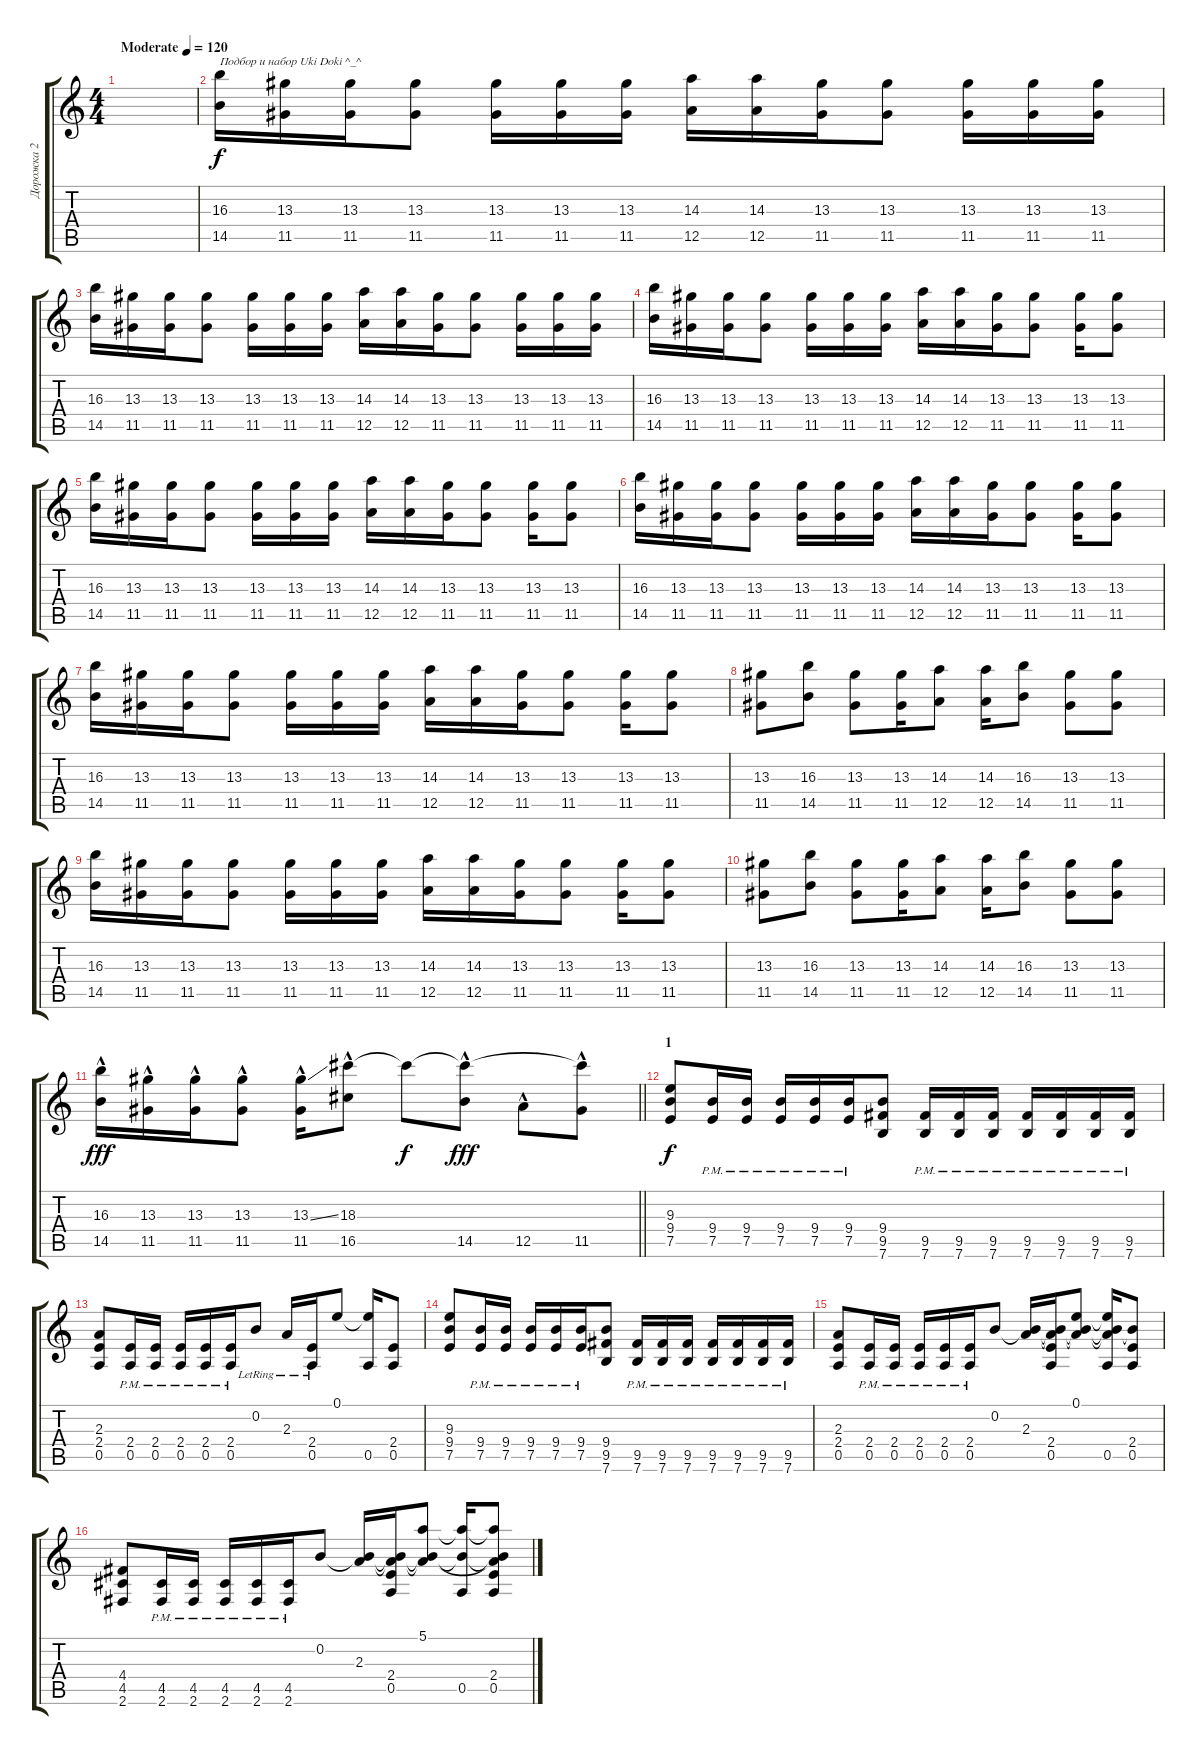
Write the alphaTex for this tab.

\track ("Дорожка 2" "Дорожка 2") {instrument distortionguitar}
\staff {score tabs}
\tuning (E4 B3 G3 D3 A2 E2) {hide}
\ts (4 4)
\tempo (120 "Moderate")
\clef g2
\ks c
|
(16.3 14.5).16{txt "Подбор и набор Uki Doki ^_^"} (13.3 11.5).16 (13.3 11.5).16 (13.3 11.5).8 (13.3 11.5).16 (13.3 11.5).16 (13.3 11.5).16 (14.3 12.5).16 (14.3 12.5).16 (13.3 11.5).16 (13.3 11.5).8 (13.3 11.5).16 (13.3 11.5).16 (13.3 11.5).16 |
(16.3 14.5).16 (13.3 11.5).16 (13.3 11.5).16 (13.3 11.5).8 (13.3 11.5).16 (13.3 11.5).16 (13.3 11.5).16 (14.3 12.5).16 (14.3 12.5).16 (13.3 11.5).16 (13.3 11.5).8 (13.3 11.5).16 (13.3 11.5).16 (13.3 11.5).16 |
(16.3 14.5).16 (13.3 11.5).16 (13.3 11.5).16 (13.3 11.5).8 (13.3 11.5).16 (13.3 11.5).16 (13.3 11.5).16 (14.3 12.5).16 (14.3 12.5).16 (13.3 11.5).16 (13.3 11.5).8 (13.3 11.5).16 (13.3 11.5).8 |
(16.3 14.5).16 (13.3 11.5).16 (13.3 11.5).16 (13.3 11.5).8 (13.3 11.5).16 (13.3 11.5).16 (13.3 11.5).16 (14.3 12.5).16 (14.3 12.5).16 (13.3 11.5).16 (13.3 11.5).8 (13.3 11.5).16 (13.3 11.5).8 |
(16.3 14.5).16 (13.3 11.5).16 (13.3 11.5).16 (13.3 11.5).8 (13.3 11.5).16 (13.3 11.5).16 (13.3 11.5).16 (14.3 12.5).16 (14.3 12.5).16 (13.3 11.5).16 (13.3 11.5).8 (13.3 11.5).16 (13.3 11.5).8 |
(16.3 14.5).16 (13.3 11.5).16 (13.3 11.5).16 (13.3 11.5).8 (13.3 11.5).16 (13.3 11.5).16 (13.3 11.5).16 (14.3 12.5).16 (14.3 12.5).16 (13.3 11.5).16 (13.3 11.5).8 (13.3 11.5).16 (13.3 11.5).8 |
(13.3 11.5).8 (16.3 14.5).8 (13.3 11.5).8 (13.3 11.5).16 (14.3 12.5).8 (14.3 12.5).16 (16.3 14.5).8 (13.3 11.5).8 (13.3 11.5).8 |
(16.3 14.5).16 (13.3 11.5).16 (13.3 11.5).16 (13.3 11.5).8 (13.3 11.5).16 (13.3 11.5).16 (13.3 11.5).16 (14.3 12.5).16 (14.3 12.5).16 (13.3 11.5).16 (13.3 11.5).8 (13.3 11.5).16 (13.3 11.5).8 |
(13.3 11.5).8 (16.3 14.5).8 (13.3 11.5).8 (13.3 11.5).16 (14.3 12.5).8 (14.3 12.5).16 (16.3 14.5).8 (13.3 11.5).8 (13.3 11.5).8 |
\barLineRight lightlight
(16.3{hac} 14.5).16{dy fff} (13.3{hac} 11.5).16 (13.3{hac} 11.5).16 (13.3{hac} 11.5).8 (13.3{ss hac} 11.5).16 (18.3{hac} 16.5).8 18.3{t}.8{dy f} (18.3{t} 14.5{hac}).8{dy fff} 12.5{hac}.8 (18.3{t} 11.5{hac}).8 |
\section ("" "1")
(9.3 9.4 7.5).8{dy f} (9.4{pm} 7.5{pm}).16 (9.4{pm} 7.5{pm}).16 (9.4{pm} 7.5{pm}).16 (9.4{pm} 7.5{pm}).16 (9.4{pm} 7.5{pm}).16 (9.4 9.5 7.6).8 (9.5{pm} 7.6{pm}).16 (9.5{pm} 7.6{pm}).16 (9.5{pm} 7.6{pm}).16 (9.5{pm} 7.6{pm}).16 (9.5{pm} 7.6{pm}).16 (9.5{pm} 7.6{pm}).16 (9.5{pm} 7.6{pm}).16 |
(2.3 2.4 0.5).8 (2.4{pm} 0.5{pm}).16 (2.4{pm} 0.5{pm}).16 (2.4{pm} 0.5{pm}).16 (2.4{pm} 0.5{pm}).16 (2.4{pm} 0.5{pm}).16 0.2{lr}.8 2.3{lr}.16 (2.4{lr} 0.5).16 0.1.8 (0.1{t} 0.5).16 (2.4 0.5).8 |
(9.3 9.4 7.5).8 (9.4{pm} 7.5{pm}).16 (9.4{pm} 7.5{pm}).16 (9.4{pm} 7.5{pm}).16 (9.4{pm} 7.5{pm}).16 (9.4{pm} 7.5{pm}).16 (9.4 9.5 7.6).8 (9.5{pm} 7.6{pm}).16 (9.5{pm} 7.6{pm}).16 (9.5{pm} 7.6{pm}).16 (9.5{pm} 7.6{pm}).16 (9.5{pm} 7.6{pm}).16 (9.5{pm} 7.6{pm}).16 (9.5{pm} 7.6{pm}).16 |
(2.3 2.4 0.5).8 (2.4{pm} 0.5{pm}).16 (2.4{pm} 0.5{pm}).16 (2.4{pm} 0.5{pm}).16 (2.4{pm} 0.5{pm}).16 (2.4{pm} 0.5{pm}).16 0.2.8 (0.2{t} 2.3).16 (0.2{t} 2.3{t} 2.4 0.5).16 (0.1 0.2{t} 2.3{t}).8 (0.1{t} 0.2{t} 2.3{t} 0.5).16 (0.2{t} 2.4 0.5).8 |
(4.4 4.5 2.6).8 (4.5{pm} 2.6{pm}).16 (4.5{pm} 2.6{pm}).16 (4.5{pm} 2.6{pm}).16 (4.5{pm} 2.6{pm}).16 (4.5{pm} 2.6{pm}).16 0.2.8 (0.2{t} 2.3).16 (0.2{t} 2.3{t} 2.4 0.5).16 (5.1 0.2{t} 2.3{t}).8 (5.1{t} 0.2{t} 0.5).16 (5.1{t} 0.2{t} 2.3{t} 2.4 0.5).8
